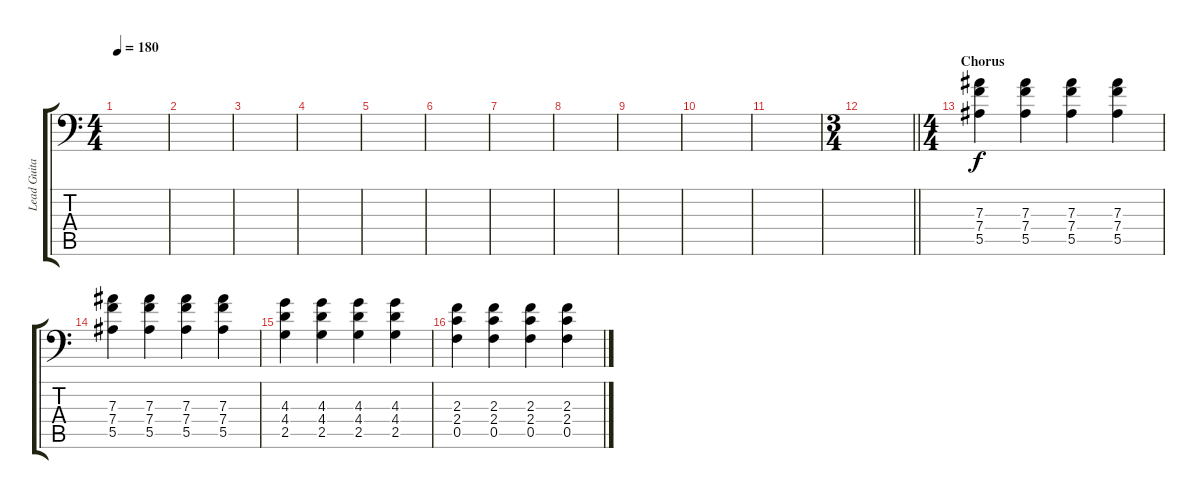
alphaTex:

\track ("Lead Guitar 2" "Lead Guita") {instrument distortionguitar}
\staff {score tabs}
\tuning (C4 G3 Eb3 Bb2 F2 Bb1) {hide}
\ts (4 4)
\tempo 180
\clef f4
\ks c
|
|
|
|
|
|
|
|
|
|
|
\ts (3 4)
\barLineRight lightlight
|
\ts (4 4)
\section ("" "Chorus")
(7.3 7.4 5.5).4 (7.3 7.4 5.5).4 (7.3 7.4 5.5).4 (7.3 7.4 5.5).4 |
(7.3 7.4 5.5).4 (7.3 7.4 5.5).4 (7.3 7.4 5.5).4 (7.3 7.4 5.5).4 |
(4.3 4.4 2.5).4 (4.3 4.4 2.5).4 (4.3 4.4 2.5).4 (4.3 4.4 2.5).4 |
(2.3 2.4 0.5).4 (2.3 2.4 0.5).4 (2.3 2.4 0.5).4 (2.3 2.4 0.5).4
